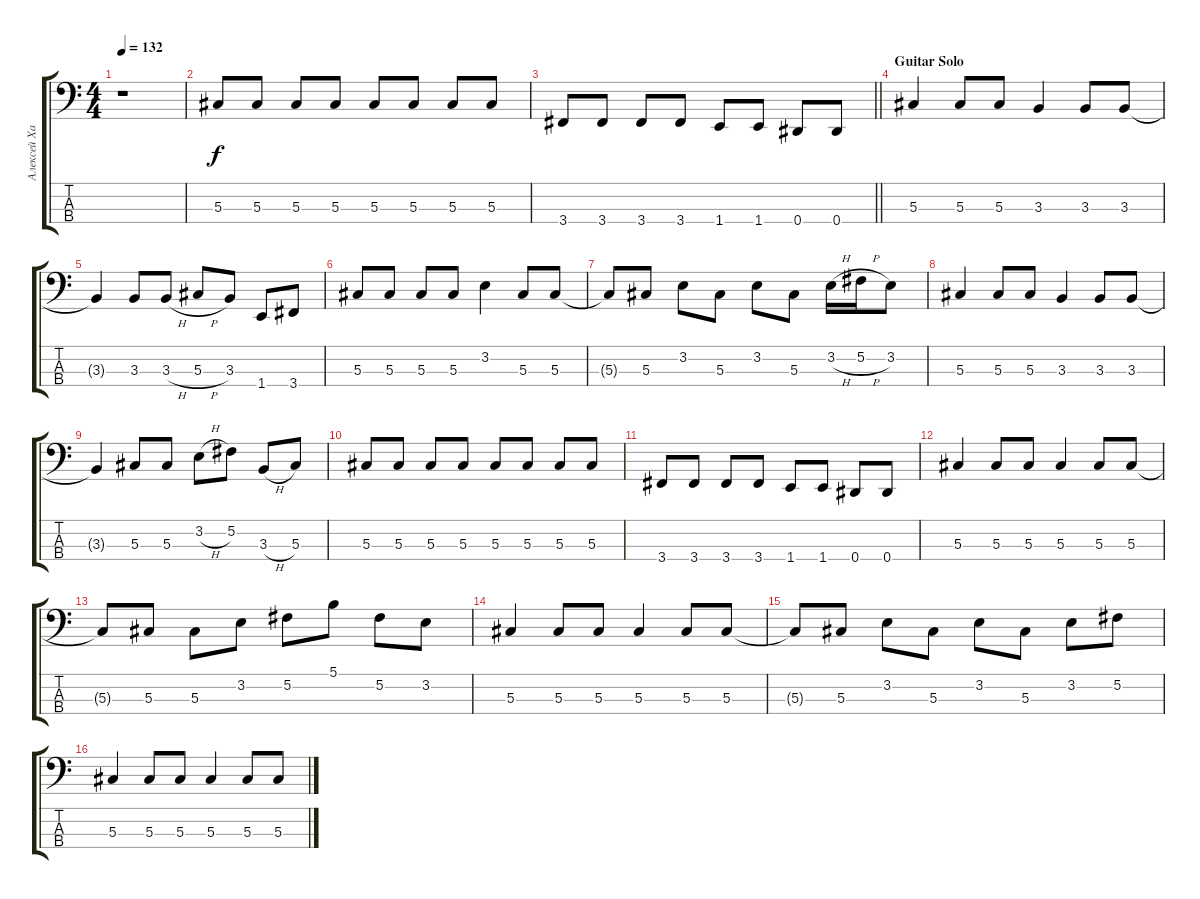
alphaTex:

\track ("Алексей Харьков" "Алексей Ха") {instrument electricbassfinger}
\staff {score tabs}
\tuning (Gb2 Db2 Ab1 Eb1) {hide}
\ts (4 4)
\tempo 132
\clef f4
\ks c
r.1{dy f} |
5.3.8 5.3.8 5.3.8 5.3.8 5.3.8 5.3.8 5.3.8 5.3.8 |
\barLineRight lightlight
3.4.8 3.4.8 3.4.8 3.4.8 1.4.8 1.4.8 0.4.8 0.4.8 |
\section ("" "Guitar Solo")
5.3.4 5.3.8 5.3.8 3.3.4 3.3.8 3.3.8 |
3.3{t}.4 3.3.8 3.3{h}.8 5.3{h}.8 3.3.8 1.4.8 3.4.8 |
5.3.8 5.3.8 5.3.8 5.3.8 3.2.4 5.3.8 5.3.8 |
5.3{t}.8 5.3.8 3.2.8 5.3.8 3.2.8 5.3.8 3.2{h}.16 5.2{h}.16 3.2.8 |
5.3.4 5.3.8 5.3.8 3.3.4 3.3.8 3.3.8 |
3.3{t}.4 5.3.8 5.3.8 3.2{h}.8 5.2.8 3.3{h}.8 5.3.8 |
5.3.8 5.3.8 5.3.8 5.3.8 5.3.8 5.3.8 5.3.8 5.3.8 |
3.4.8 3.4.8 3.4.8 3.4.8 1.4.8 1.4.8 0.4.8 0.4.8 |
5.3.4 5.3.8 5.3.8 5.3.4 5.3.8 5.3.8 |
5.3{t}.8 5.3.8 5.3.8 3.2.8 5.2.8 5.1.8 5.2.8 3.2.8 |
5.3.4 5.3.8 5.3.8 5.3.4 5.3.8 5.3.8 |
5.3{t}.8 5.3.8 3.2.8 5.3.8 3.2.8 5.3.8 3.2.8 5.2.8 |
5.3.4 5.3.8 5.3.8 5.3.4 5.3.8 5.3.8
